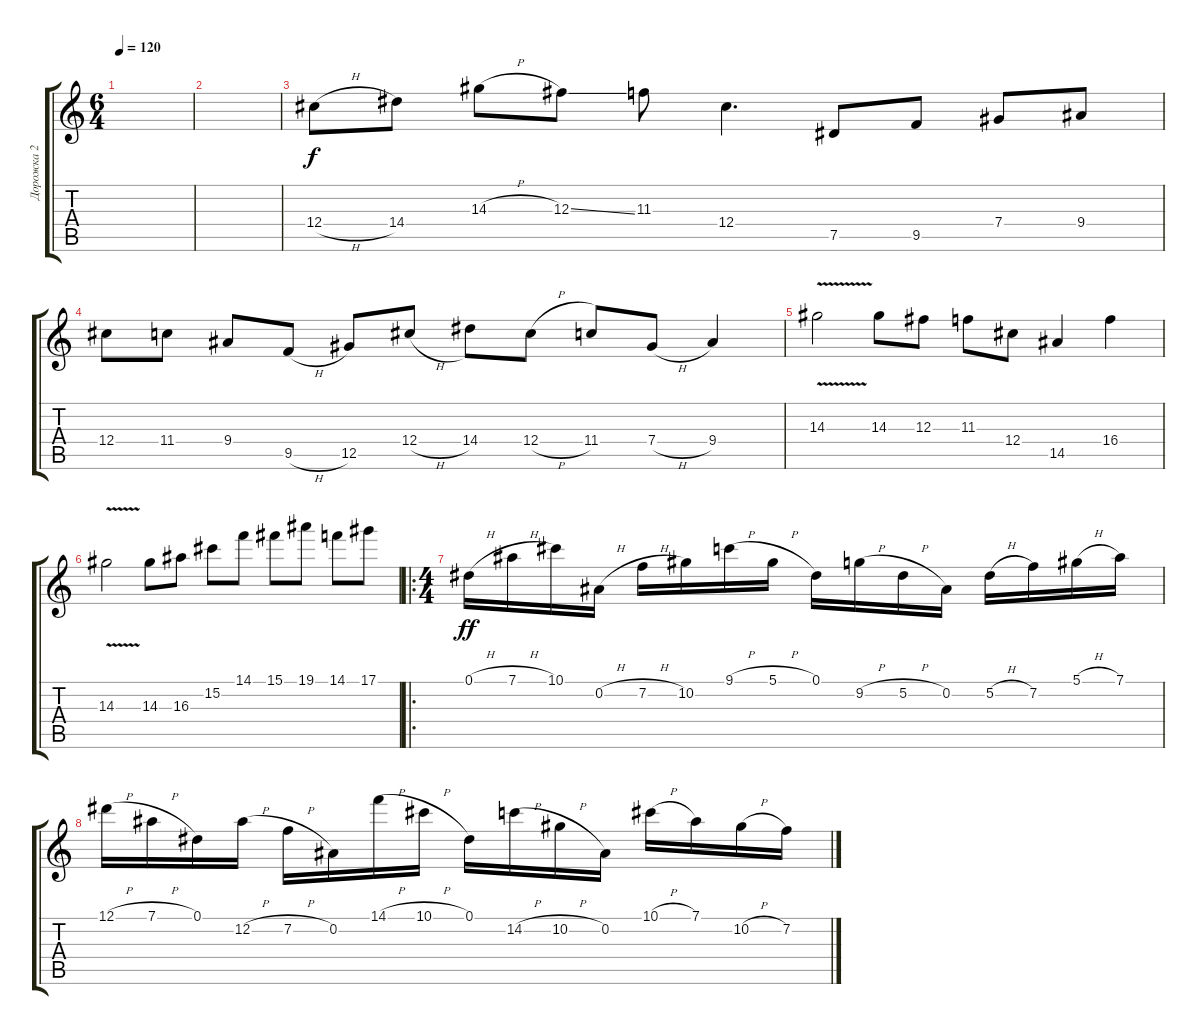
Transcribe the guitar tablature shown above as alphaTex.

\track ("Дорожка 2" "Дорожка 2") {instrument overdrivenguitar}
\staff {score tabs}
\tuning (Eb4 Bb3 Gb3 Db3 Ab2 Eb2) {hide}
\ts (6 4)
\tempo 120
\clef g2
\ks c
|
|
12.4{h}.8 14.4.8 14.3{h}.8 12.3{ss}.8 11.3.8 12.4.4{d} 7.5.8 9.5.8 7.4.8 9.4.8 |
12.4.8 11.4.8 9.4.8 9.5{h}.8 12.5.8 12.4{h}.8 14.4.8 12.4{h}.8 11.4.8 7.4{h}.8 9.4.4 |
14.3{v}.2 14.3.8 12.3.8 11.3.8 12.4.8 14.5.4 16.4.4 |
14.3{v}.2 14.3.8 16.3.8 15.2.8 14.1.8 15.1.8 19.1.8 14.1.8 17.1.8 |
\ro
\ts (4 4)
0.1{h}.16{dy ff} 7.1{h}.16 10.1.16 0.2{h}.16 7.2{h}.16 10.2.16 9.1{h}.16 5.1{h}.16 0.1.16 9.2{h}.16 5.2{h}.16 0.2.16 5.2{h}.16 7.2.16 5.1{h}.16 7.1.16 |
12.1{h}.16 7.1{h}.16 0.1.16 12.2{h}.16 7.2{h}.16 0.2.16 14.1{h}.16 10.1{h}.16 0.1.16 14.2{h}.16 10.2{h}.16 0.2.16 10.1{h}.16 7.1.16 10.2{h}.16 7.2.16
